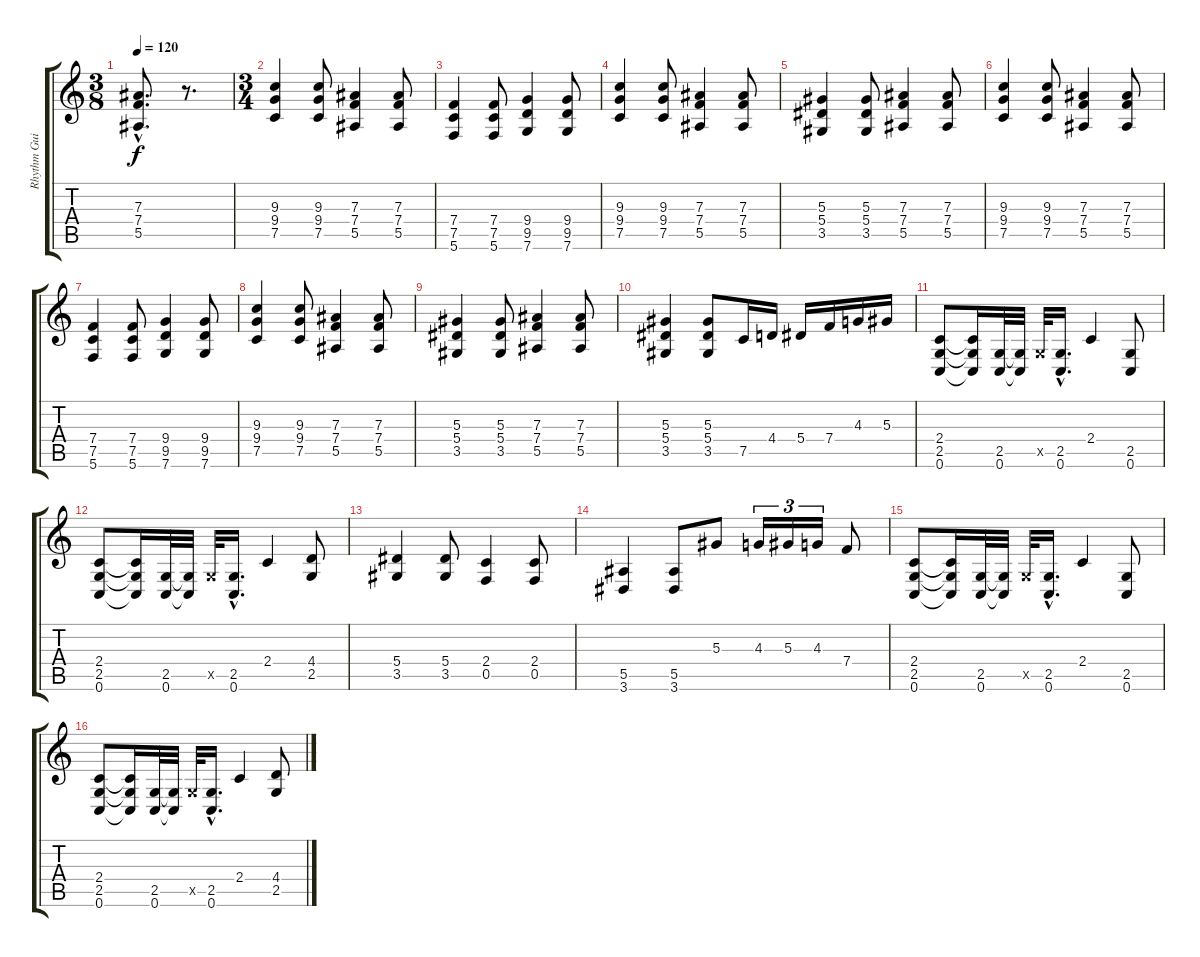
\track ("Rhythm Guitar" "Rhythm Gui") {instrument distortionguitar}
\staff {score tabs}
\tuning (C4 G3 Eb3 Bb2 F2 C2) {hide}
\ts (3 8)
\tempo 120
\clef g2
\ks c
(7.3{hac} 7.4{hac} 5.5{hac}).8{d dy f instrument distortionguitar} r.8{d} |
\ts (3 4)
(9.3 9.4 7.5).4 (9.3 9.4 7.5).8 (7.3 7.4 5.5).4 (7.3 7.4 5.5).8 |
(7.4 7.5 5.6).4 (7.4 7.5 5.6).8 (9.4 9.5 7.6).4 (9.4 9.5 7.6).8 |
(9.3 9.4 7.5).4 (9.3 9.4 7.5).8 (7.3 7.4 5.5).4 (7.3 7.4 5.5).8 |
(5.3 5.4 3.5).4 (5.3 5.4 3.5).8 (7.3 7.4 5.5).4 (7.3 7.4 5.5).8 |
(9.3 9.4 7.5).4 (9.3 9.4 7.5).8 (7.3 7.4 5.5).4 (7.3 7.4 5.5).8 |
(7.4 7.5 5.6).4 (7.4 7.5 5.6).8 (9.4 9.5 7.6).4 (9.4 9.5 7.6).8 |
(9.3 9.4 7.5).4 (9.3 9.4 7.5).8 (7.3 7.4 5.5).4 (7.3 7.4 5.5).8 |
(5.3 5.4 3.5).4 (5.3 5.4 3.5).8 (7.3 7.4 5.5).4 (7.3 7.4 5.5).8 |
(5.3 5.4 3.5).4 (5.3 5.4 3.5).8 7.5.16 4.4.16 5.4.16 7.4.16 4.3.16 5.3.16 |
(2.4 2.5 0.6).8 (2.4{t} 2.5{t} 0.6{t}).16 (2.5 0.6).32 (2.5{t} 0.6{t}).32 2.5{x}.32 (2.5{hac} 0.6{hac}).16{d} 2.4.4 (2.5 0.6).8 |
(2.4 2.5 0.6).8 (2.4{t} 2.5{t} 0.6{t}).16 (2.5 0.6).32 (2.5{t} 0.6{t}).32 2.5{x}.32 (2.5{hac} 0.6{hac}).16{d} 2.4.4 (4.4 2.5).8 |
(5.4 3.5).4 (5.4 3.5).8 (2.4 0.5).4 (2.4 0.5).8 |
(5.5 3.6).4 (5.5 3.6).8 5.3.8 4.3.16{tu (3 2)} 5.3.16{tu (3 2)} 4.3.16{tu (3 2)} 7.4.8 |
(2.4 2.5 0.6).8 (2.4{t} 2.5{t} 0.6{t}).16 (2.5 0.6).32 (2.5{t} 0.6{t}).32 2.5{x}.32 (2.5{hac} 0.6{hac}).16{d} 2.4.4 (2.5 0.6).8 |
(2.4 2.5 0.6).8 (2.4{t} 2.5{t} 0.6{t}).16 (2.5 0.6).32 (2.5{t} 0.6{t}).32 2.5{x}.32 (2.5{hac} 0.6{hac}).16{d} 2.4.4 (4.4 2.5).8
